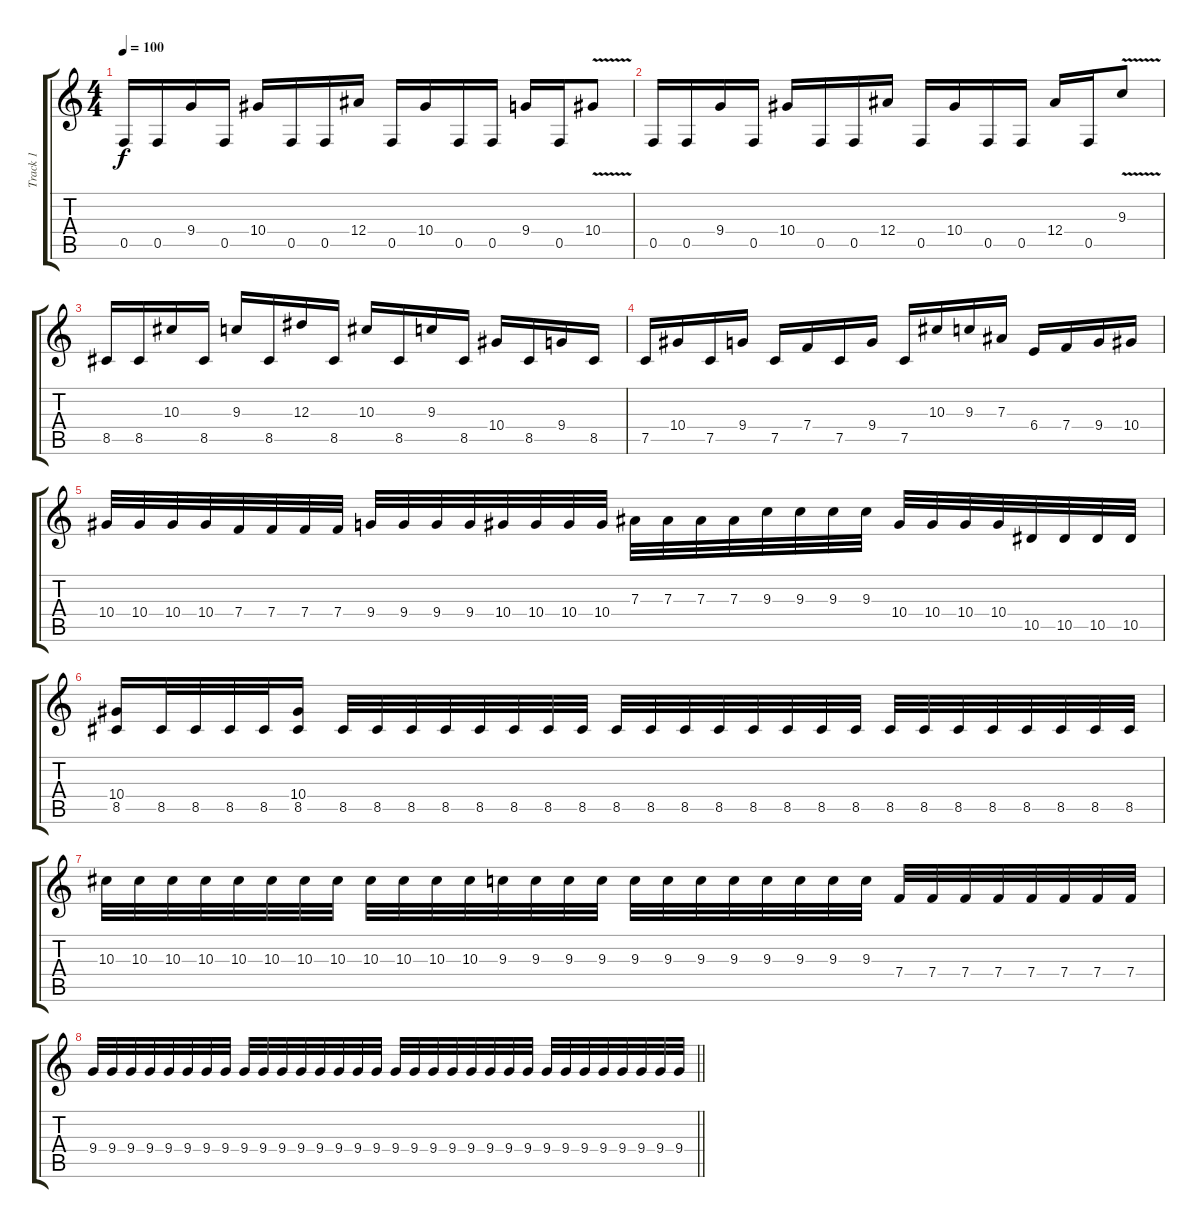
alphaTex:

\track ("Track 1" "Track 1") {instrument overdrivenguitar}
\staff {score tabs}
\tuning (C4 G3 Eb3 Bb2 F2 C2) {hide}
\ts (4 4)
\tempo 100
\clef g2
\ks c
0.5.16{dy f} 0.5.16 9.4.16 0.5.16 10.4.16 0.5.16 0.5.16 12.4.16 0.5.16 10.4.16 0.5.16 0.5.16 9.4.16 0.5.16 10.4{v}.8 |
0.5.16 0.5.16 9.4.16 0.5.16 10.4.16 0.5.16 0.5.16 12.4.16 0.5.16 10.4.16 0.5.16 0.5.16 12.4.16 0.5.16 9.3{v}.8 |
8.5.16 8.5.16 10.3.16 8.5.16 9.3.16 8.5.16 12.3.16 8.5.16 10.3.16 8.5.16 9.3.16 8.5.16 10.4.16 8.5.16 9.4.16 8.5.16 |
7.5.16 10.4.16 7.5.16 9.4.16 7.5.16 7.4.16 7.5.16 9.4.16 7.5.16 10.3.16 9.3.16 7.3.16 6.4.16 7.4.16 9.4.16 10.4.16 |
10.4.32 10.4.32 10.4.32 10.4.32 7.4.32 7.4.32 7.4.32 7.4.32 9.4.32 9.4.32 9.4.32 9.4.32 10.4.32 10.4.32 10.4.32 10.4.32 7.3.32 7.3.32 7.3.32 7.3.32 9.3.32 9.3.32 9.3.32 9.3.32 10.4.32 10.4.32 10.4.32 10.4.32 10.5.32 10.5.32 10.5.32 10.5.32 |
(10.4 8.5).16 8.5.32 8.5.32 8.5.32 8.5.32 (10.4 8.5).16 8.5.32 8.5.32 8.5.32 8.5.32 8.5.32 8.5.32 8.5.32 8.5.32 8.5.32 8.5.32 8.5.32 8.5.32 8.5.32 8.5.32 8.5.32 8.5.32 8.5.32 8.5.32 8.5.32 8.5.32 8.5.32 8.5.32 8.5.32 8.5.32 |
10.3.32 10.3.32 10.3.32 10.3.32 10.3.32 10.3.32 10.3.32 10.3.32 10.3.32 10.3.32 10.3.32 10.3.32 9.3.32 9.3.32 9.3.32 9.3.32 9.3.32 9.3.32 9.3.32 9.3.32 9.3.32 9.3.32 9.3.32 9.3.32 7.4.32 7.4.32 7.4.32 7.4.32 7.4.32 7.4.32 7.4.32 7.4.32 |
\barLineRight lightlight
9.4.32 9.4.32 9.4.32 9.4.32 9.4.32 9.4.32 9.4.32 9.4.32 9.4.32 9.4.32 9.4.32 9.4.32 9.4.32 9.4.32 9.4.32 9.4.32 9.4.32 9.4.32 9.4.32 9.4.32 9.4.32 9.4.32 9.4.32 9.4.32 9.4.32 9.4.32 9.4.32 9.4.32 9.4.32 9.4.32 9.4.32 9.4.32
